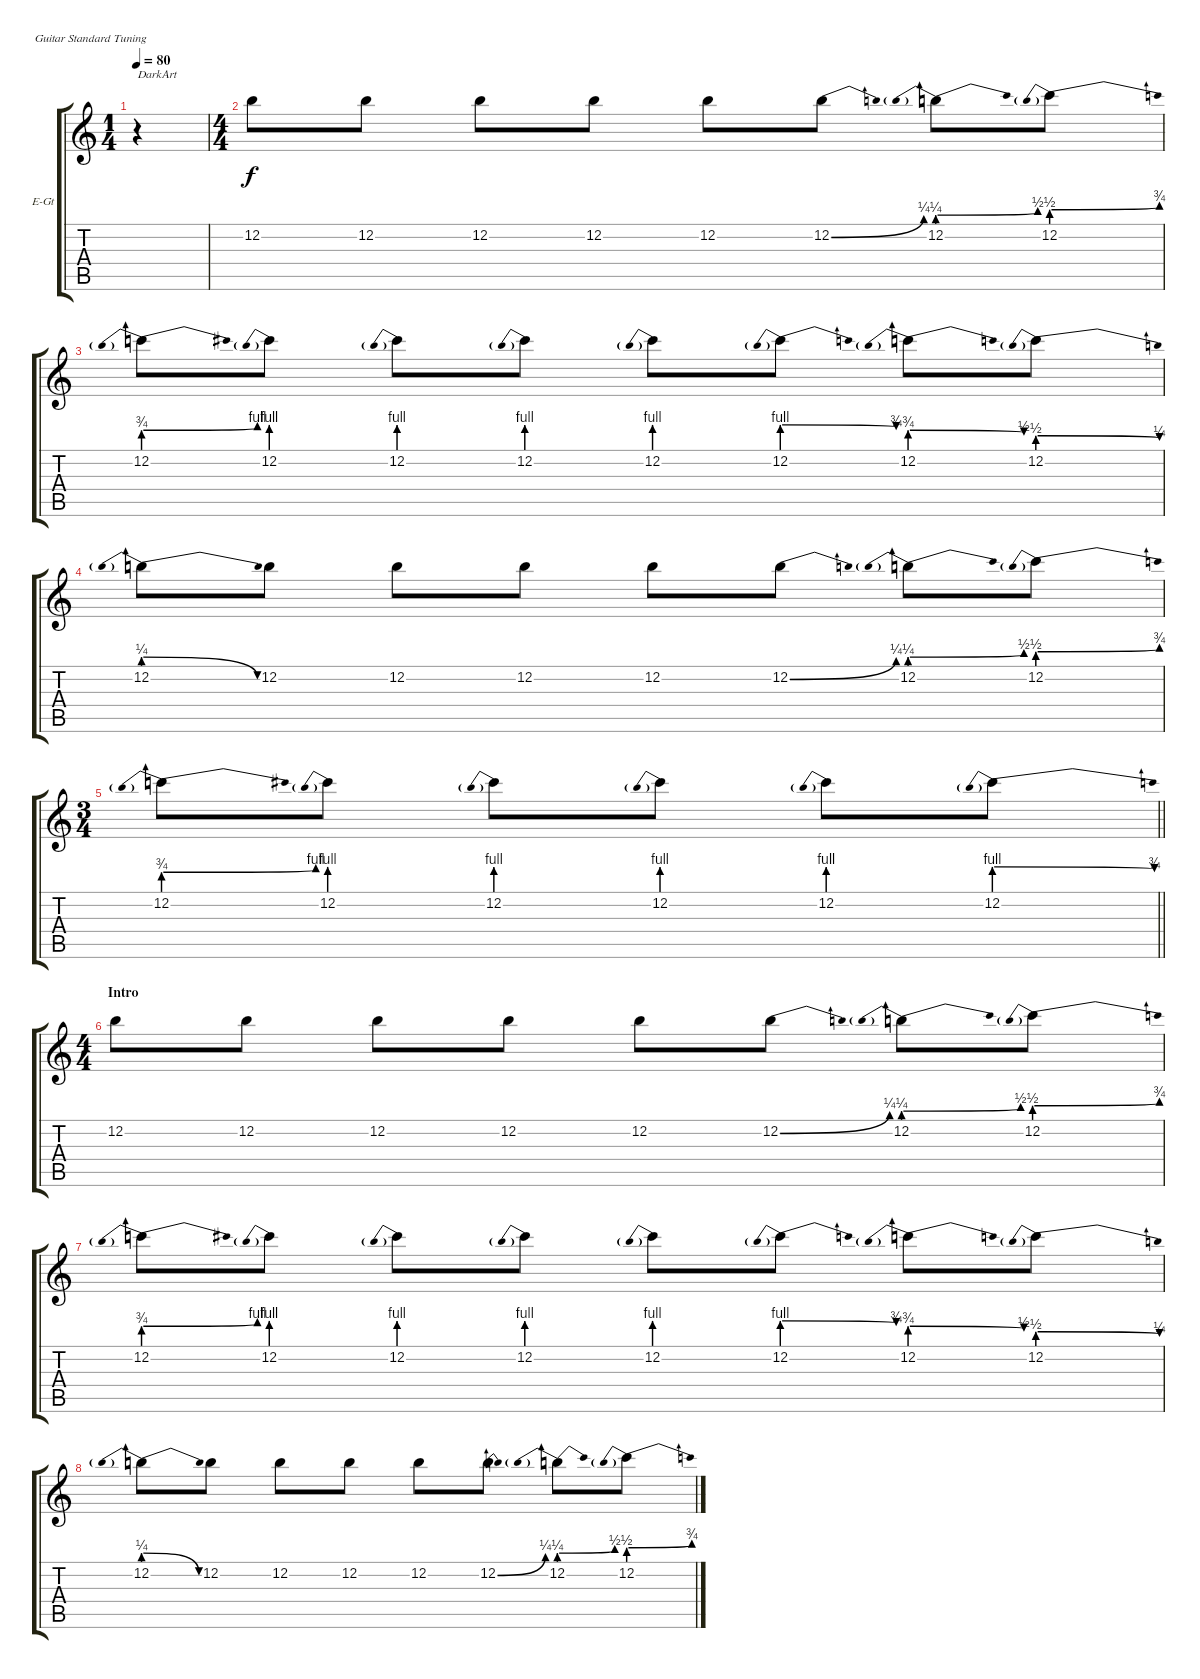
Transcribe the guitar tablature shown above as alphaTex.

\bracketExtendMode groupsimilarinstruments
\firstSystemTrackNameOrientation horizontal
\otherSystemsTrackNameOrientation horizontal
\track ("Echo" "E-Gt") {instrument distortionguitar}
\staff {score tabs}
\tuning (E4 B3 G3 D3 A2 E2)
\voice
\ts (1 4)
\beaming (8 2)
\tempo 80
\clef g2
\ks c
r.4{txt "DarkArt" dy f instrument distortionguitar} |
\ts (4 4)
\beaming (8 2 2 2 2)
12.2.8 12.2.8 12.2.8 12.2.8 12.2.8 12.2{be (bend 0 0 60 1)}.8 12.2{be (prebendbend 0 1 60 2)}.8 12.2{be (prebendbend 0 2 60 3)}.8 |
12.2{be (prebendbend 0 3 60 4)}.8 12.2{be (prebend 0 4 60 4)}.8 12.2{be (prebend 0 4 60 4)}.8 12.2{be (prebend 0 4 60 4)}.8 12.2{be (prebend 0 4 60 4)}.8 12.2{be (prebendrelease 0 4 60 3)}.8 12.2{be (prebendrelease 0 3 60 2)}.8 12.2{be (prebendrelease 0 2 60 1)}.8 |
12.2{be (prebendrelease 0 1 60 0)}.8 12.2{be (hold 0 0 60 0)}.8 12.2.8 12.2.8 12.2.8 12.2{be (bend 0 0 60 1)}.8 12.2{be (prebendbend 0 1 60 2)}.8 12.2{be (prebendbend 0 2 60 3)}.8 |
\ts (3 4)
\beaming (8 2 2 2)
\barLineRight lightlight
12.2{be (prebendbend 0 3 60 4)}.8 12.2{be (prebend 0 4 60 4)}.8 12.2{be (prebend 0 4 60 4)}.8 12.2{be (prebend 0 4 60 4)}.8 12.2{be (prebend 0 4 60 4)}.8 12.2{be (prebendrelease 0 4 60 3)}.8 |
\ts (4 4)
\beaming (8 2 2 2 2)
\section ("" "Intro")
12.2.8 12.2.8 12.2.8 12.2.8 12.2.8 12.2{be (bend 0 0 60 1)}.8 12.2{be (prebendbend 0 1 60 2)}.8 12.2{be (prebendbend 0 2 60 3)}.8 |
12.2{be (prebendbend 0 3 60 4)}.8 12.2{be (prebend 0 4 60 4)}.8 12.2{be (prebend 0 4 60 4)}.8 12.2{be (prebend 0 4 60 4)}.8 12.2{be (prebend 0 4 60 4)}.8 12.2{be (prebendrelease 0 4 60 3)}.8 12.2{be (prebendrelease 0 3 60 2)}.8 12.2{be (prebendrelease 0 2 60 1)}.8 |
12.2{be (prebendrelease 0 1 60 0)}.8 12.2{be (hold 0 0 60 0)}.8 12.2.8 12.2.8 12.2.8 12.2{be (bend 0 0 60 1)}.8 12.2{be (prebendbend 0 1 60 2)}.8 12.2{be (prebendbend 0 2 60 3)}.8
\voice
\clef g2
\ottava regular
\simile none
\ks c
r.4{dy mf} |
|
|
|
\barLineRight lightlight
|
|
|
